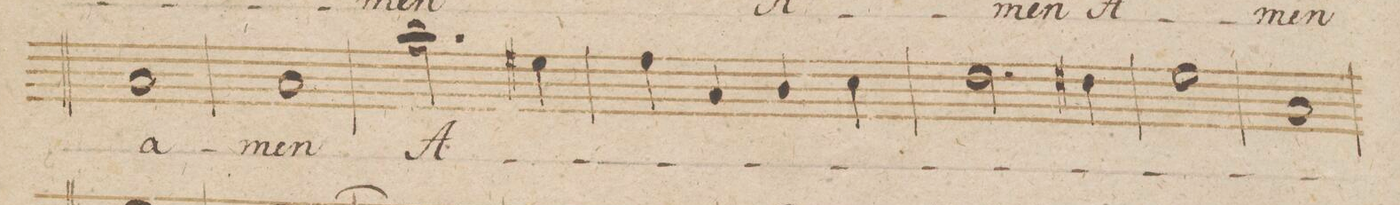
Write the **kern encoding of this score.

**kern	**text	**dynam
*I"Basso.	*	*
*clefF4	*	*
*k[b-]	*	*
*met(c)	*	*
*M4/4	*	*
1C	a-	.
=190	=190	=190
1C	-men	.
=191	=191	=191
2.c\	A-	.
4G#X\	.	.
=192	=192	=192
4A\	.	.
4C/	.	.
4D/	.	.
4E\	.	.
=193	=193	=193
2.F\	.	.
4F#X\	.	.
=194	=194	=194
1G	.	.
=195	=195	=195
1C	.	.
=196	=196	=196
*-	*-	*-
